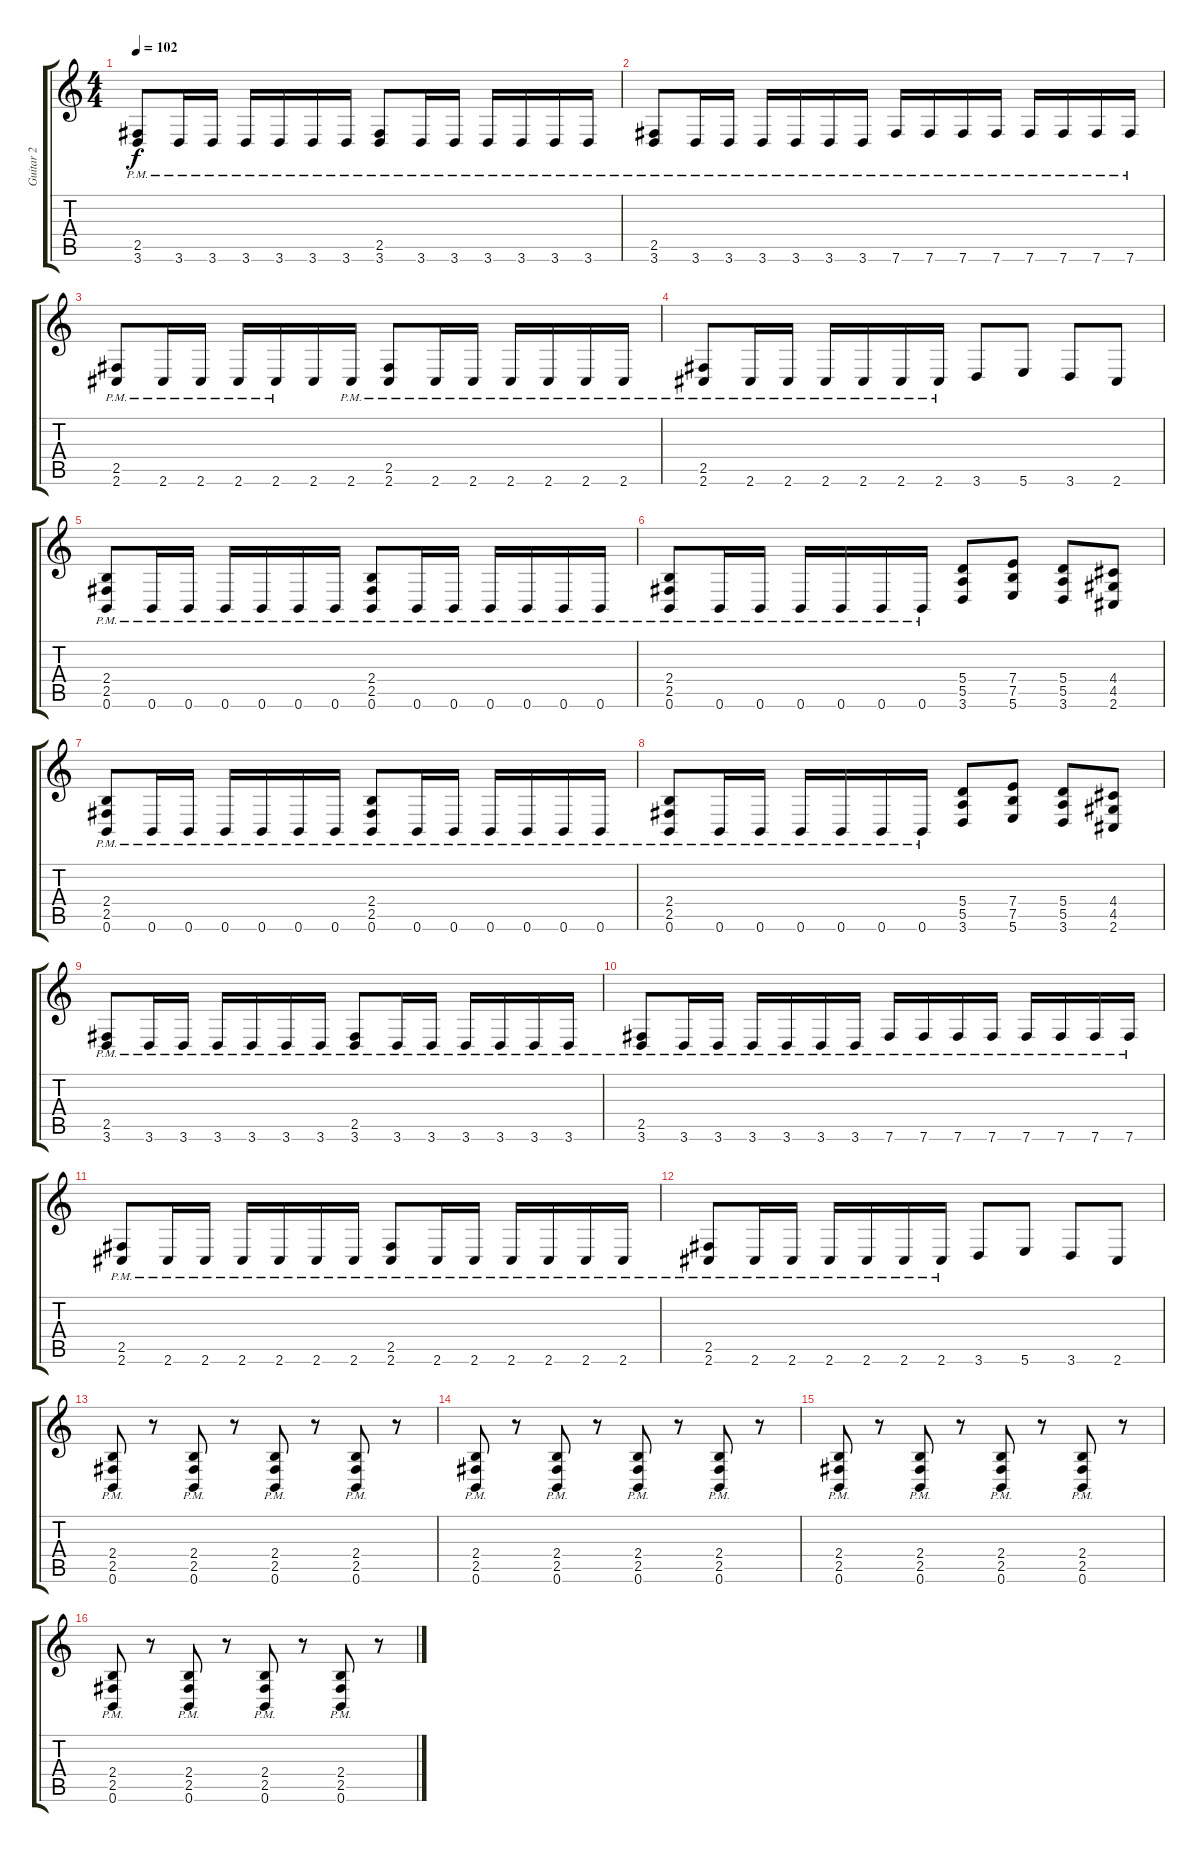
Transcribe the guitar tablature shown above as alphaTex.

\track ("Guitar 2" "Guitar 2") {instrument distortionguitar}
\staff {score tabs}
\tuning (B3 Gb3 D3 A2 E2 B1) {hide}
\ts (4 4)
\tempo 102
\clef g2
\ks c
(2.5{pm} 3.6{pm}).8{dy f} 3.6{pm}.16 3.6{pm}.16 3.6{pm}.16 3.6{pm}.16 3.6{pm}.16 3.6{pm}.16 (2.5{pm} 3.6{pm}).8 3.6{pm}.16 3.6{pm}.16 3.6{pm}.16 3.6{pm}.16 3.6{pm}.16 3.6{pm}.16 |
(2.5{pm} 3.6{pm}).8 3.6{pm}.16 3.6{pm}.16 3.6{pm}.16 3.6{pm}.16 3.6{pm}.16 3.6{pm}.16 7.6{pm}.16 7.6{pm}.16 7.6{pm}.16 7.6{pm}.16 7.6{pm}.16 7.6{pm}.16 7.6{pm}.16 7.6{pm}.16 |
(2.5{pm} 2.6{pm}).8 2.6{pm}.16 2.6{pm}.16 2.6{pm}.16 2.6{pm}.16 2.6.16 2.6{pm}.16 (2.5{pm} 2.6{pm}).8 2.6{pm}.16 2.6{pm}.16 2.6{pm}.16 2.6{pm}.16 2.6{pm}.16 2.6{pm}.16 |
(2.5{pm} 2.6{pm}).8 2.6{pm}.16 2.6{pm}.16 2.6{pm}.16 2.6{pm}.16 2.6{pm}.16 2.6{pm}.16 3.6.8 5.6.8 3.6.8 2.6.8 |
(2.4{pm} 2.5{pm} 0.6{pm}).8 0.6{pm}.16 0.6{pm}.16 0.6{pm}.16 0.6{pm}.16 0.6{pm}.16 0.6{pm}.16 (2.4{pm} 2.5{pm} 0.6{pm}).8 0.6{pm}.16 0.6{pm}.16 0.6{pm}.16 0.6{pm}.16 0.6{pm}.16 0.6{pm}.16 |
(2.4{pm} 2.5{pm} 0.6{pm}).8 0.6{pm}.16 0.6{pm}.16 0.6{pm}.16 0.6{pm}.16 0.6{pm}.16 0.6{pm}.16 (5.4 5.5 3.6).8 (7.4 7.5 5.6).8 (5.4 5.5 3.6).8 (4.4 4.5 2.6).8 |
(2.4{pm} 2.5{pm} 0.6{pm}).8 0.6{pm}.16 0.6{pm}.16 0.6{pm}.16 0.6{pm}.16 0.6{pm}.16 0.6{pm}.16 (2.4{pm} 2.5{pm} 0.6{pm}).8 0.6{pm}.16 0.6{pm}.16 0.6{pm}.16 0.6{pm}.16 0.6{pm}.16 0.6{pm}.16 |
(2.4{pm} 2.5{pm} 0.6{pm}).8 0.6{pm}.16 0.6{pm}.16 0.6{pm}.16 0.6{pm}.16 0.6{pm}.16 0.6{pm}.16 (5.4 5.5 3.6).8 (7.4 7.5 5.6).8 (5.4 5.5 3.6).8 (4.4 4.5 2.6).8 |
(2.5{pm} 3.6{pm}).8 3.6{pm}.16 3.6{pm}.16 3.6{pm}.16 3.6{pm}.16 3.6{pm}.16 3.6{pm}.16 (2.5{pm} 3.6{pm}).8 3.6{pm}.16 3.6{pm}.16 3.6{pm}.16 3.6{pm}.16 3.6{pm}.16 3.6{pm}.16 |
(2.5{pm} 3.6{pm}).8 3.6{pm}.16 3.6{pm}.16 3.6{pm}.16 3.6{pm}.16 3.6{pm}.16 3.6{pm}.16 7.6{pm}.16 7.6{pm}.16 7.6{pm}.16 7.6{pm}.16 7.6{pm}.16 7.6{pm}.16 7.6{pm}.16 7.6{pm}.16 |
(2.5{pm} 2.6{pm}).8 2.6{pm}.16 2.6{pm}.16 2.6{pm}.16 2.6{pm}.16 2.6{pm}.16 2.6{pm}.16 (2.5{pm} 2.6{pm}).8 2.6{pm}.16 2.6{pm}.16 2.6{pm}.16 2.6{pm}.16 2.6{pm}.16 2.6{pm}.16 |
(2.5{pm} 2.6{pm}).8 2.6{pm}.16 2.6{pm}.16 2.6{pm}.16 2.6{pm}.16 2.6{pm}.16 2.6{pm}.16 3.6.8 5.6.8 3.6.8 2.6.8 |
(2.4{pm} 2.5{pm} 0.6{pm}).8 r.8 (2.4{pm} 2.5{pm} 0.6{pm}).8 r.8 (2.4{pm} 2.5{pm} 0.6{pm}).8 r.8 (2.4 2.5{pm} 0.6{pm}).8 r.8 |
(2.4{pm} 2.5{pm} 0.6{pm}).8 r.8 (2.4{pm} 2.5{pm} 0.6{pm}).8 r.8 (2.4{pm} 2.5{pm} 0.6{pm}).8 r.8 (2.4{pm} 2.5{pm} 0.6{pm}).8 r.8 |
(2.4{pm} 2.5{pm} 0.6{pm}).8 r.8 (2.4{pm} 2.5{pm} 0.6{pm}).8 r.8 (2.4{pm} 2.5{pm} 0.6{pm}).8 r.8 (2.4{pm} 2.5{pm} 0.6{pm}).8 r.8 |
(2.4{pm} 2.5{pm} 0.6{pm}).8 r.8 (2.4{pm} 2.5{pm} 0.6{pm}).8 r.8 (2.4{pm} 2.5{pm} 0.6{pm}).8 r.8 (2.4{pm} 2.5{pm} 0.6{pm}).8 r.8
